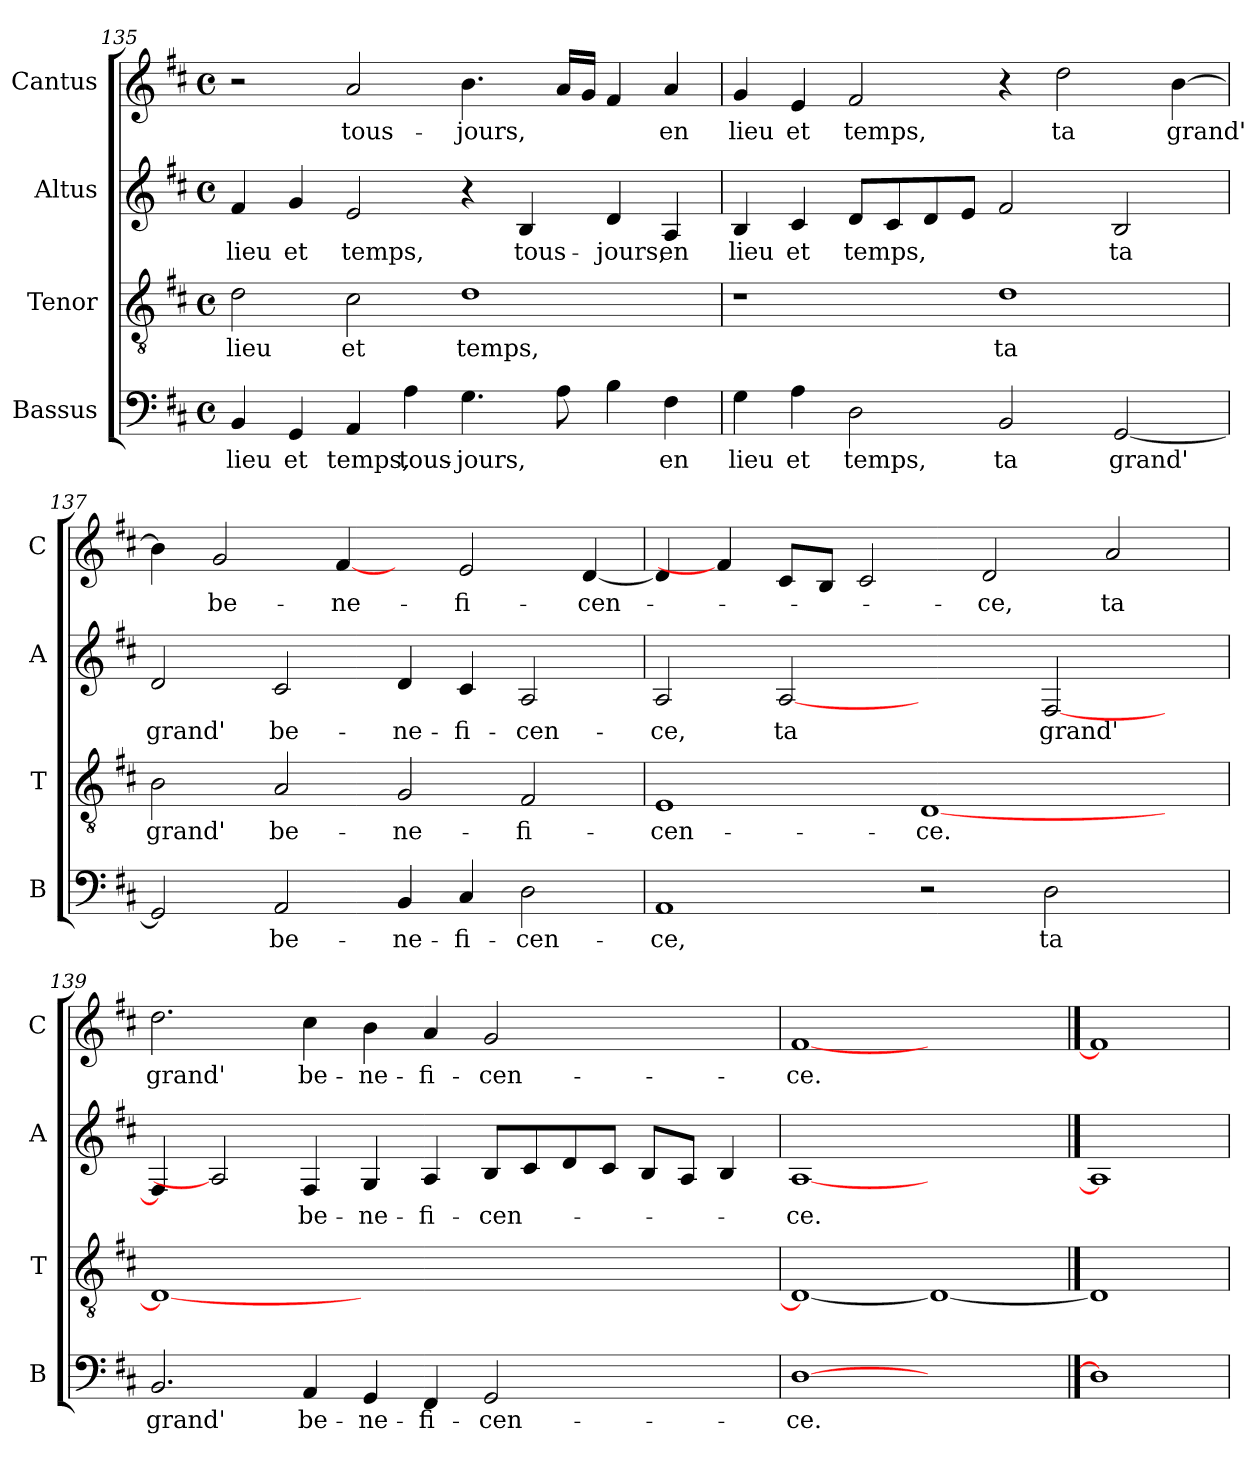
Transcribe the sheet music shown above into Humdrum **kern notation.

**kern	**text	**kern	**text	**kern	**text	**kern	**text
*part4	*part4	*part3	*part3	*part2	*part2	*part1	*part1
*staff4	*staff4	*staff3	*staff3	*staff2	*staff2	*staff1	*staff1
*I"Bassus	*	*I"Tenor	*	*I"Altus	*	*I"Cantus	*
*I'B	*	*I'T	*	*I'A	*	*I'C	*
*clefF4	*	*clefGv2	*	*clefG2	*	*clefG2	*
*k[f#c#]	*	*k[f#c#]	*	*k[f#c#]	*	*k[f#c#]	*
*D:	*	*D:	*	*D:	*	*D:	*
*M4/4	*	*M4/4	*	*M4/4	*	*M4/4	*
*met(c)	*	*met(c)	*	*met(c)	*	*met(c)	*
=135	=135	=135	=135	=135	=135	=135	=135
!	!LO:LY:b	!	!LO:LY:b	!	!LO:LY:b	!	!
4BB/	lieu	2d\	lieu	4f#/	lieu	2r	.
!	!LO:LY:b	!	!	!	!LO:LY:b	!	!
4GG/	et	.	.	4g/	et	.	.
!	!LO:LY:b	!	!LO:LY:b	!	!LO:LY:b	!	!LO:LY:b
4AA/	temps,	2c#\	et	2e/	temps,	2a/	tous-
!	!LO:LY:b	!	!	!	!	!	!
4A\	tous-	.	.	.	.	.	.
!	!LO:LY:b	!	!LO:LY:b	!	!	!	!LO:LY:b
4.G\	-jours,	1d	temps,	4r	.	4.b\	-jours,
!	!	!	!	!	!LO:LY:b	!	!
.	.	.	.	4B/	tous-	.	.
8A\	.	.	.	.	.	16a/LL	.
.	.	.	.	.	.	16g/JJ	.
!	!	!	!	!	!LO:LY:b	!	!
4B\	.	.	.	4d/	-jours,	4f#/	.
!	!LO:LY:b	!	!	!	!LO:LY:b	!	!LO:LY:b
4F#\	en	.	.	4A/	en	4a/	en
!!LO:LB:g=z
=136	=136	=136	=136	=136	=136	=136	=136
!	!LO:LY:b	!	!	!	!LO:LY:b	!	!LO:LY:b
4G\	lieu	1r	.	4B/	lieu	4g/	lieu
!	!LO:LY:b	!	!	!	!LO:LY:b	!	!LO:LY:b
4A\	et	.	.	4c#/	et	4e/	et
!	!LO:LY:b	!	!	!	!LO:LY:b	!	!LO:LY:b
2D\	temps,	.	.	8d/L	temps,	2f#/	temps,
.	.	.	.	8c#/	.	.	.
.	.	.	.	8d/	.	.	.
.	.	.	.	8e/J	.	.	.
!	!LO:LY:b	!	!LO:LY:b	!	!	!	!
2BB/	ta	1d	ta	2f#/	.	4r	.
!	!	!	!	!	!	!	!LO:LY:b
.	.	.	.	.	.	2dd\	ta
!	!LO:LY:b	!	!	!	!LO:LY:b	!	!
[2GG/	grand'	.	.	2B/	ta	.	.
!	!	!	!	!	!	!	!LO:LY:b
.	.	.	.	.	.	[4b\	grand'
=137	=137	=137	=137	=137	=137	=137	=137
!	!	!	!LO:LY:b	!	!LO:LY:b	!	!
2GG/]	.	2B\	grand'	2d/	grand'	4b\]	.
!	!	!	!	!	!	!	!LO:LY:b
.	.	.	.	.	.	2g/	be-
!	!LO:LY:b	!	!LO:LY:b	!	!LO:LY:b	!	!
2AA/	be-	2A/	be-	2c#/	be-	.	.
!	!	!	!	!	!	!	!LO:LY:b
.	.	.	.	.	.	[4f#/	-ne-
!	!LO:LY:b	!	!LO:LY:b	!	!LO:LY:b	!	!
4BB/	-ne-	2G/	-ne-	4d/	-ne-	4ryy	.
!	!LO:LY:b	!	!	!	!LO:LY:b	!	!LO:LY:b
4C#/	-fi-	.	.	4c#/	-fi-	2e/	-fi-
!	!LO:LY:b	!	!LO:LY:b	!	!LO:LY:b	!	!
2D\	-cen-	2F#/	-fi-	2A/	-cen-	.	.
!	!	!	!	!	!	!	!LO:LY:b
.	.	.	.	.	.	[4d/	-cen-
=138	=138	=138	=138	=138	=138	=138	=138
!	!LO:LY:b	!	!LO:LY:b	!	!LO:LY:b	!	!
1AA	-ce,	1E	-cen-	2A/	-ce,	4d/]	.
.	.	.	.	.	.	4f#/]	.
!	!	!	!	!	!LO:LY:b	!	!
.	.	.	.	[2A	ta	8c#/L	.
.	.	.	.	.	.	8B/J	.
.	.	.	.	.	.	2c#/	.
!	!	!	!LO:LY:b	!	!	!	!
2r	.	[1D	-ce.	2ryy	.	.	.
!	!	!	!	!	!	!	!LO:LY:b
.	.	.	.	.	.	2d/	-ce,
!	!LO:LY:b	!	!	!	!LO:LY:b	!	!
2D\	ta	.	.	[2F#/	grand'	.	.
!	!	!	!	!	!	!	!LO:LY:b
.	.	.	.	.	.	2a/	ta
4ryy	.	4ryy	.	4ryy	.	.	.
!!LO:LB:g=z
=139	=139	=139	=139	=139	=139	=139	=139
!	!LO:LY:b	!	!	!	!	!	!LO:LY:b
2.BB/	grand'	1D_	.	4F#/]	.	2.dd\	grand'
.	.	.	.	2A]	.	.	.
!	!LO:LY:b	!	!	!	!LO:LY:b	!	!LO:LY:b
4AA/	be-	.	.	4F#/	be-	4cc#\	be-
!	!LO:LY:b	!	!	!	!LO:LY:b	!	!LO:LY:b
4GG/	-ne-	1.ryy	.	4G/	-ne-	4b\	-ne-
!	!LO:LY:b	!	!	!	!LO:LY:b	!	!LO:LY:b
4FF#/	-fi-	.	.	4A/	-fi-	4a/	-fi-
!	!LO:LY:b	!	!	!	!LO:LY:b	!	!LO:LY:b
2GG/	-cen-	.	.	8B/L	-cen-	2g/	-cen-
.	.	.	.	8c#/	.	.	.
.	.	.	.	8d/	.	.	.
.	.	.	.	8c#/J	.	.	.
2ryy	.	.	.	8B/L	.	2ryy	.
.	.	.	.	8A/J	.	.	.
.	.	.	.	4B/	.	.	.
=140	=140	=140	=140	=140	=140	=140	=140
!	!LO:LY:b	!	!	!	!LO:LY:b	!	!LO:LY:b
[1D	-ce.	1D_	.	[1A	-ce.	[1f#	-ce.
1ryy	.	1D_	.	1ryy	.	1ryy	.
==141	==141	==141	==141	==141	==141	==141	==141
1D]	.	1D]	.	1A]	.	1f#]	.
=	=	=	=	=	=	=	=
*-	*-	*-	*-	*-	*-	*-	*-
